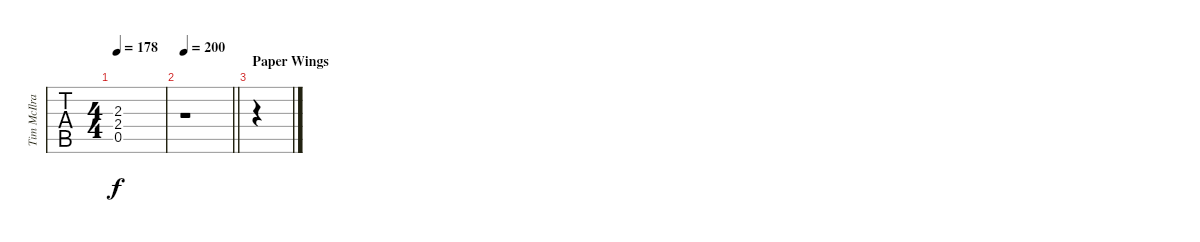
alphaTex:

\track ("Tim McIlrath - Guitar Two" "Tim McIlra") {instrument distortionguitar}
\staff {tabs}
\tuning (Eb4 Bb3 Gb3 Db3 Ab2 Eb2) {hide}
\ts (4 4)
\tempo 178
\clef g2
\ks c
(2.3{t} 2.4{t} 0.5{t}).1{dy f} |
\tempo 200
\barLineRight lightlight
r.1 |
\section ("" "Paper Wings")
\ks ebminor
